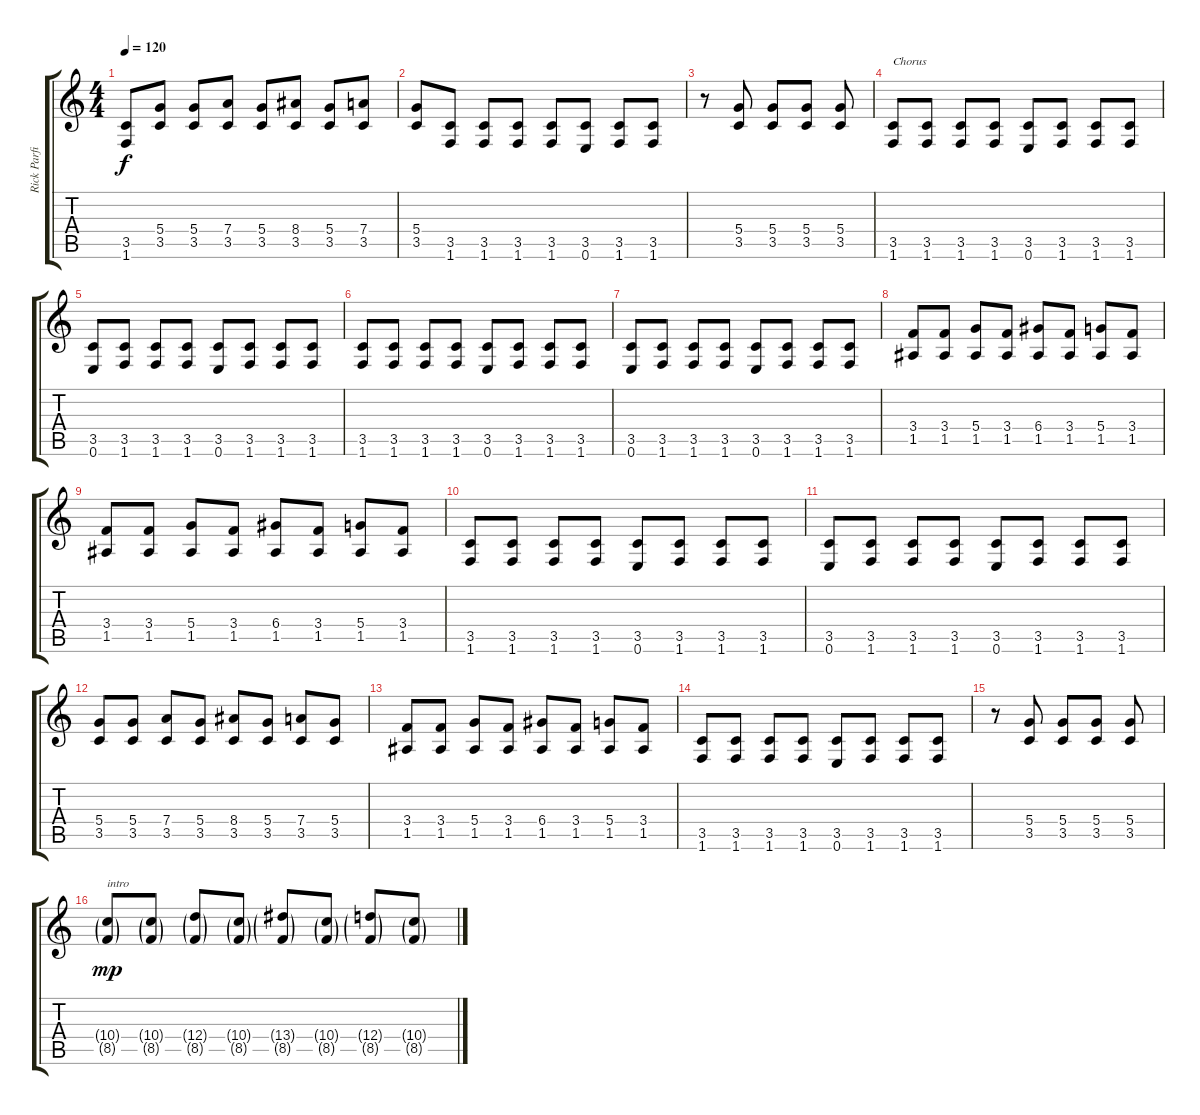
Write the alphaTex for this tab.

\track ("Rick Parfitt" "Rick Parfi") {instrument overdrivenguitar}
\staff {score tabs}
\tuning (E4 B3 G3 D3 A2 E2) {hide}
\ts (4 4)
\tempo 120
\clef g2
\ks c
(3.5 1.6).8{dy f} (5.4 3.5).8 (5.4 3.5).8 (7.4 3.5).8 (5.4 3.5).8 (8.4 3.5).8 (5.4 3.5).8 (7.4 3.5).8 |
(5.4 3.5).8 (3.5 1.6).8 (3.5 1.6).8 (3.5 1.6).8 (3.5 1.6).8 (3.5 0.6).8 (3.5 1.6).8 (3.5 1.6).8 |
r.8 (5.4 3.5).8 (5.4 3.5).8 (5.4 3.5).8 (5.4 3.5).8 |
(3.5 1.6).8{txt "Chorus"} (3.5 1.6).8 (3.5 1.6).8 (3.5 1.6).8 (3.5 0.6).8 (3.5 1.6).8 (3.5 1.6).8 (3.5 1.6).8 |
(3.5 0.6).8 (3.5 1.6).8 (3.5 1.6).8 (3.5 1.6).8 (3.5 0.6).8 (3.5 1.6).8 (3.5 1.6).8 (3.5 1.6).8 |
(3.5 1.6).8 (3.5 1.6).8 (3.5 1.6).8 (3.5 1.6).8 (3.5 0.6).8 (3.5 1.6).8 (3.5 1.6).8 (3.5 1.6).8 |
(3.5 0.6).8 (3.5 1.6).8 (3.5 1.6).8 (3.5 1.6).8 (3.5 0.6).8 (3.5 1.6).8 (3.5 1.6).8 (3.5 1.6).8 |
(3.4 1.5).8 (3.4 1.5).8 (5.4 1.5).8 (3.4 1.5).8 (6.4 1.5).8 (3.4 1.5).8 (5.4 1.5).8 (3.4 1.5).8 |
(3.4 1.5).8 (3.4 1.5).8 (5.4 1.5).8 (3.4 1.5).8 (6.4 1.5).8 (3.4 1.5).8 (5.4 1.5).8 (3.4 1.5).8 |
(3.5 1.6).8 (3.5 1.6).8 (3.5 1.6).8 (3.5 1.6).8 (3.5 0.6).8 (3.5 1.6).8 (3.5 1.6).8 (3.5 1.6).8 |
(3.5 0.6).8 (3.5 1.6).8 (3.5 1.6).8 (3.5 1.6).8 (3.5 0.6).8 (3.5 1.6).8 (3.5 1.6).8 (3.5 1.6).8 |
(5.4 3.5).8 (5.4 3.5).8 (7.4 3.5).8 (5.4 3.5).8 (8.4 3.5).8 (5.4 3.5).8 (7.4 3.5).8 (5.4 3.5).8 |
(3.4 1.5).8 (3.4 1.5).8 (5.4 1.5).8 (3.4 1.5).8 (6.4 1.5).8 (3.4 1.5).8 (5.4 1.5).8 (3.4 1.5).8 |
(3.5 1.6).8 (3.5 1.6).8 (3.5 1.6).8 (3.5 1.6).8 (3.5 0.6).8 (3.5 1.6).8 (3.5 1.6).8 (3.5 1.6).8 |
r.8 (5.4 3.5).8 (5.4 3.5).8 (5.4 3.5).8 (5.4 3.5).8 |
(10.4{g} 8.5{g}).8{txt "intro" dy mp} (10.4{g} 8.5{g}).8 (12.4{g} 8.5{g}).8 (10.4{g} 8.5{g}).8 (13.4{g} 8.5{g}).8 (10.4{g} 8.5{g}).8 (12.4{g} 8.5{g}).8 (10.4{g} 8.5{g}).8
